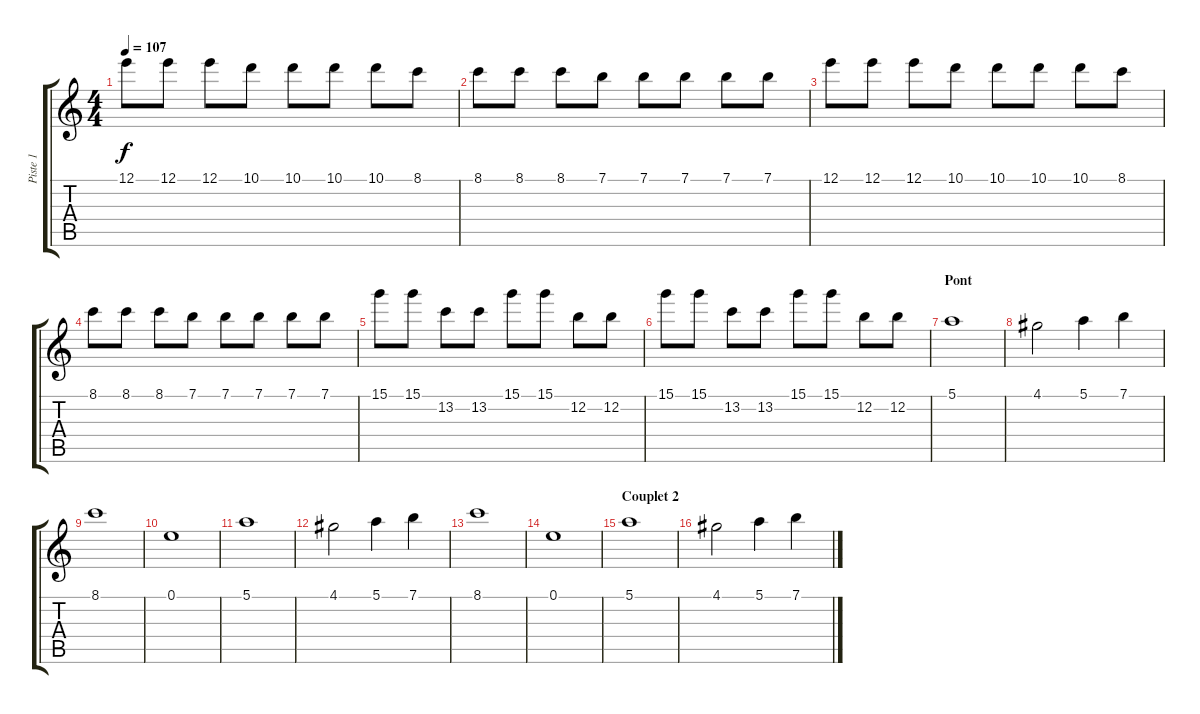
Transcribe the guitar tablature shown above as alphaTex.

\track ("Piste 1" "Piste 1") {instrument distortionguitar}
\staff {score tabs}
\tuning (E4 B3 G3 D3 A2 E2) {hide}
\ts (4 4)
\tempo 107
\clef g2
\ks c
12.1.8{dy f} 12.1.8 12.1.8 10.1.8 10.1.8 10.1.8 10.1.8 8.1.8 |
8.1.8 8.1.8 8.1.8 7.1.8 7.1.8 7.1.8 7.1.8 7.1.8 |
12.1.8 12.1.8 12.1.8 10.1.8 10.1.8 10.1.8 10.1.8 8.1.8 |
8.1.8 8.1.8 8.1.8 7.1.8 7.1.8 7.1.8 7.1.8 7.1.8 |
15.1.8 15.1.8 13.2.8 13.2.8 15.1.8 15.1.8 12.2.8 12.2.8 |
15.1.8 15.1.8 13.2.8 13.2.8 15.1.8 15.1.8 12.2.8 12.2.8 |
\section ("" "Pont")
5.1.1 |
4.1.2 5.1.4 7.1.4 |
8.1.1 |
0.1.1 |
5.1.1 |
4.1.2 5.1.4 7.1.4 |
8.1.1 |
0.1.1 |
\section ("" "Couplet 2 ")
5.1.1{volume 10} |
4.1.2 5.1.4 7.1.4
